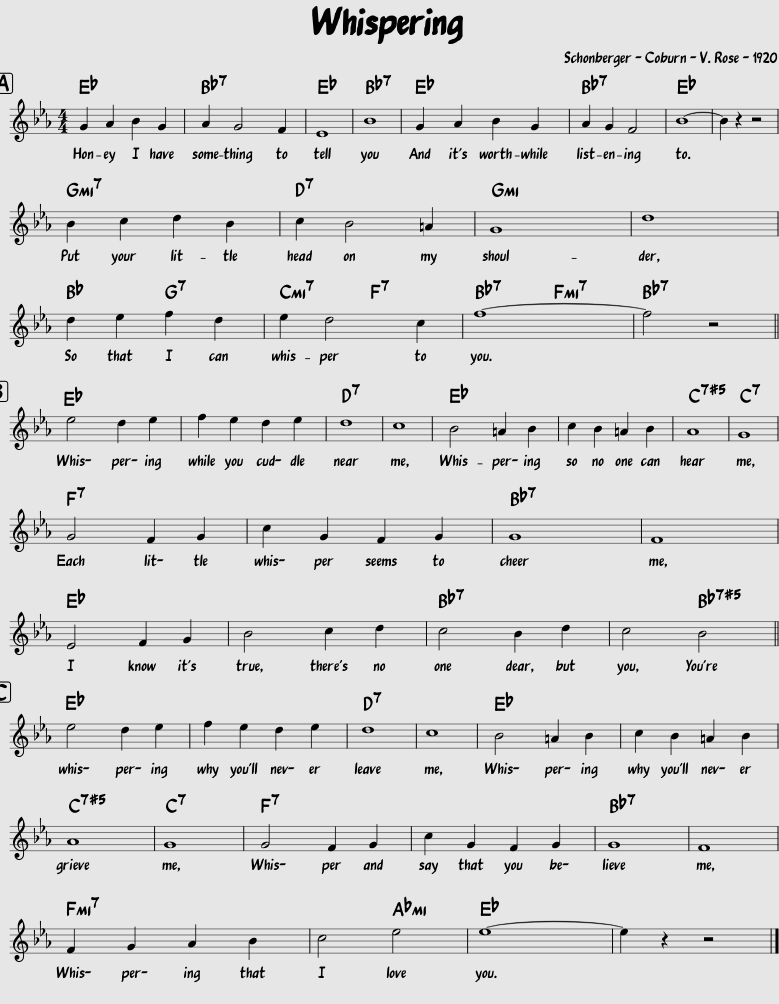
X:1
L:1/8
M:4/4
I:linebreak $
K:Eb
V:1 treble
V:1
 G2 A2 B2 G2 | A2 G4 F2 | E8 | B8 | G2 A2 B2 G2 | %5
 A2 G2 F4 | B8- | B2 z2 z4 |$ B2 c2 d2 B2 | c2 B4 =A2 | %10
 G8 | d8 |$ d2 e2 f2 d2 | e2 d4 c2 | f8- | %15
 f4 z4 ||$ e4 d2 e2 | f2 e2 d2 e2 | d8 | c8 | %20
 B4 =A2 B2 | c2 B2 =A2 B2 | A8 | G8 |$ G4 F2 G2 | %25
 c2 G2 F2 G2 | G8 | F8 |$ E4 F2 G2 | B4 c2 d2 | %30
 c4 B2 d2 | c4 B4 ||$ e4 d2 e2 | f2 e2 d2 e2 | d8 | %35
 c8 | B4 =A2 B2 | c2 B2 =A2 B2 |$ A8 | G8 | %40
 G4 F2 G2 | c2 G2 F2 G2 | G8 | F8 |$ F2 G2 A2 B2 | %45
 c4 e4 | e8- | e2 z2 z4 |] %48
